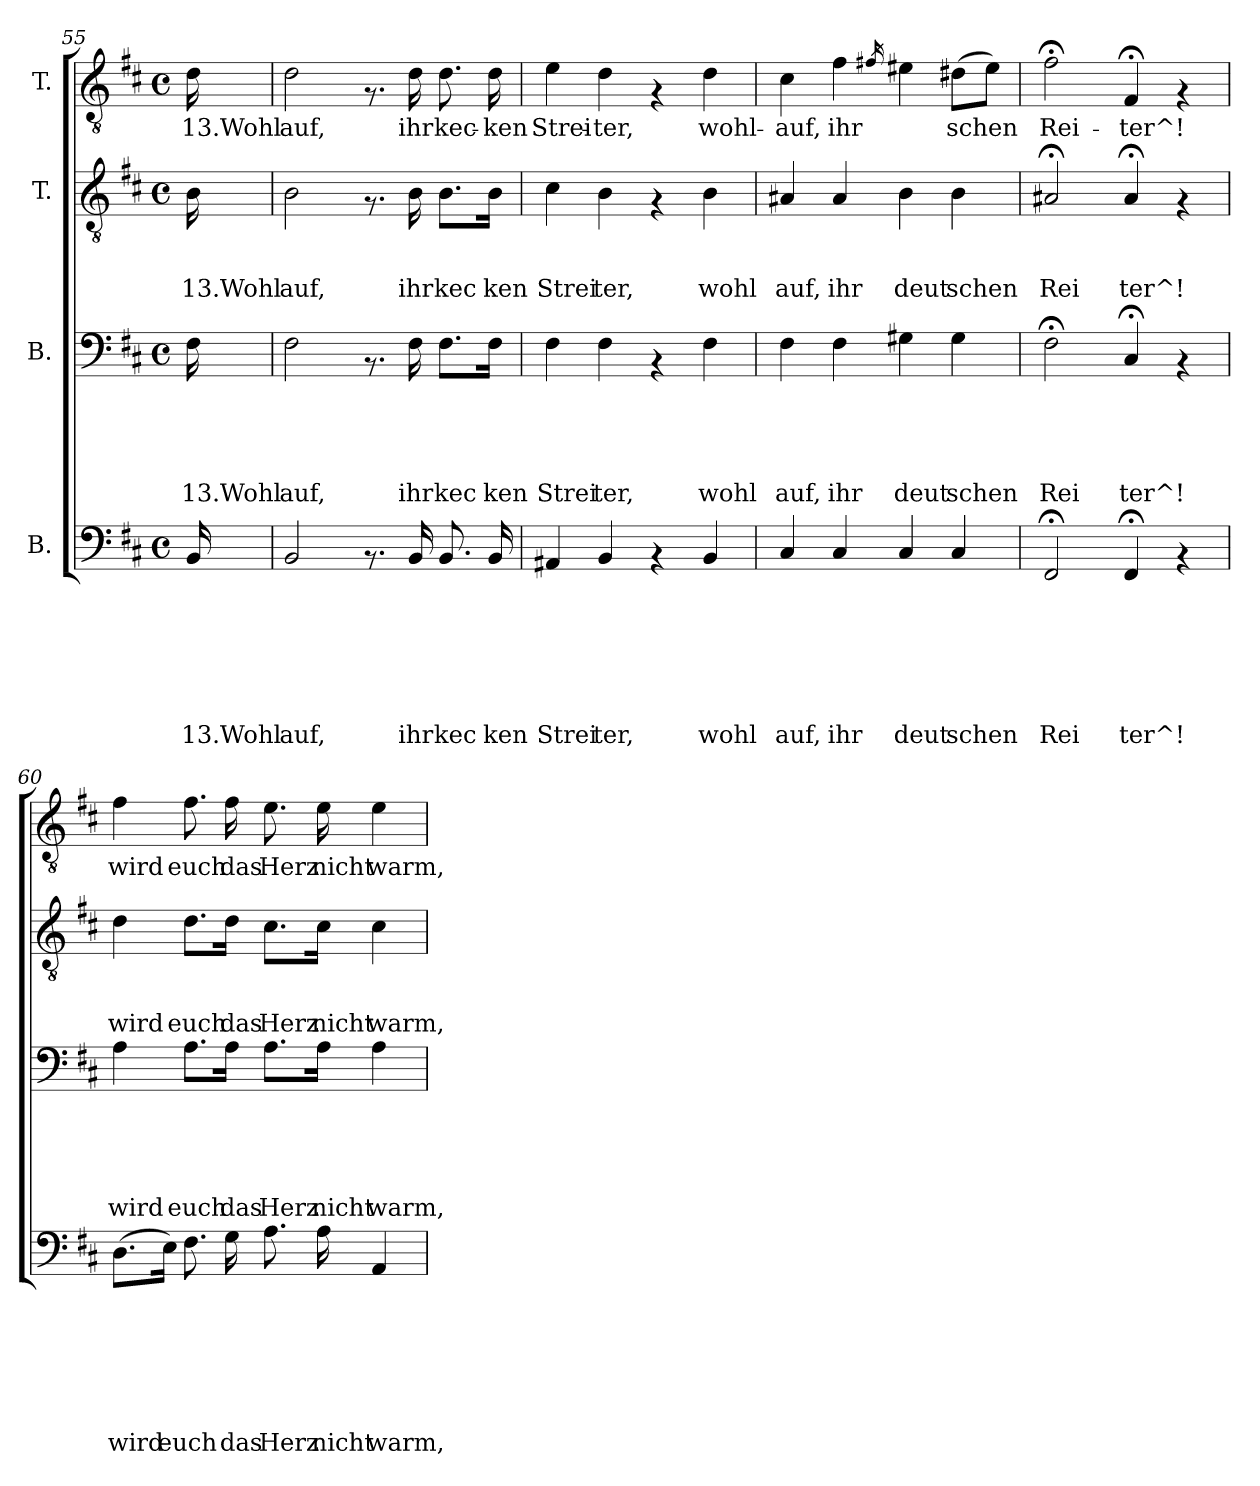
**kern	**text	**text	**text	**text	**text	**text	**text	**kern	**text	**text	**text	**text	**text	**kern	**text	**text	**text	**kern	**text
*part4	*part4	*part4	*part4	*part4	*part4	*part4	*part4	*part3	*part3	*part3	*part3	*part3	*part3	*part2	*part2	*part2	*part2	*part1	*part1
*staff4	*staff4	*staff4	*staff4	*staff4	*staff4	*staff4	*staff4	*staff3	*staff3	*staff3	*staff3	*staff3	*staff3	*staff2	*staff2	*staff2	*staff2	*staff1	*staff1
*I"B.	*	*	*	*	*	*	*	*I"B.	*	*	*	*	*	*I"T.	*	*	*	*I"T.	*
*clefF4	*	*	*	*	*	*	*	*clefF4	*	*	*	*	*	*clefGv2	*	*	*	*clefGv2	*
*k[f#c#]	*	*	*	*	*	*	*	*k[f#c#]	*	*	*	*	*	*k[f#c#]	*	*	*	*k[f#c#]	*
*D:	*	*	*	*	*	*	*	*D:	*	*	*	*	*	*D:	*	*	*	*D:	*
*M4/4	*	*	*	*	*	*	*	*M4/4	*	*	*	*	*	*M4/4	*	*	*	*M4/4	*
*met(c)	*	*	*	*	*	*	*	*met(c)	*	*	*	*	*	*met(c)	*	*	*	*met(c)	*
=55	=55	=55	=55	=55	=55	=55	=55	=55	=55	=55	=55	=55	=55	=55	=55	=55	=55	=55	=55
!	!	!	!	!	!	!	!LO:LY:b:rj	!	!	!	!	!	!LO:LY:b:rj	!	!	!	!LO:LY:b:rj	!	!LO:LY:b:rj
16BB/	.	.	.	.	.	.	13.Wohl	16F#\	.	.	.	.	13.Wohl	16B\	.	.	13.Wohl	16d\	13.Wohl
=56!	=56!	=56!	=56!	=56!	=56!	=56!	=56!	=56!	=56!	=56!	=56!	=56!	=56!	=56!	=56!	=56!	=56!	=56!	=56!
!	!	!	!	!	!	!	!LO:LY:b:rj	!	!	!	!	!	!LO:LY:b:rj	!	!	!	!LO:LY:b:rj	!	!LO:LY:b:rj
2BB/	.	.	.	.	.	.	auf,	2F#\	.	.	.	.	auf,	2B\	.	.	auf,	2d\	auf,
8.rAA	.	.	.	.	.	.	.	8.rAA	.	.	.	.	.	8.rF	.	.	.	8.rF	.
!	!	!	!	!	!	!	!LO:LY:b:rj	!	!	!	!	!	!LO:LY:b:rj	!	!	!	!LO:LY:b:rj	!	!LO:LY:b:rj
16BB/	.	.	.	.	.	.	ihr	16F#\	.	.	.	.	ihr	16B\	.	.	ihr	16d\	ihr
!	!	!	!	!	!	!	!LO:LY:b:rj	!	!	!	!	!	!LO:LY:b:rj	!	!	!	!LO:LY:b:rj	!	!LO:LY:b:rj
8.BB/	.	.	.	.	.	.	kec	8.F#\L	.	.	.	.	kec	8.B\L	.	.	kec	8.d\	kec-
!	!	!	!	!	!	!	!LO:LY:b:rj	!	!	!	!	!	!LO:LY:b:rj	!	!	!	!LO:LY:b:rj	!	!LO:LY:b:rj
16BB/	.	.	.	.	.	.	ken	16F#\Jk	.	.	.	.	ken	16B\Jk	.	.	ken	16d\	-ken
=57!	=57!	=57!	=57!	=57!	=57!	=57!	=57!	=57!	=57!	=57!	=57!	=57!	=57!	=57!	=57!	=57!	=57!	=57!	=57!
!	!	!	!	!	!	!	!LO:LY:b:rj	!	!	!	!	!	!LO:LY:b:rj	!	!	!	!LO:LY:b:rj	!	!LO:LY:b:rj
4AA#X/	.	.	.	.	.	.	Strei	4F#\	.	.	.	.	Strei	4c#\	.	.	Strei	4e\	Strei-
!	!	!	!	!	!	!	!LO:LY:b:rj	!	!	!	!	!	!LO:LY:b:rj	!	!	!	!LO:LY:b:rj	!	!LO:LY:b:rj
4BB/	.	.	.	.	.	.	ter,	4F#\	.	.	.	.	ter,	4B\	.	.	ter,	4d\	-ter,
4rAA	.	.	.	.	.	.	.	4rAA	.	.	.	.	.	4rF	.	.	.	4rF	.
!	!	!	!	!	!	!	!LO:LY:b:rj	!	!	!	!	!	!LO:LY:b:rj	!	!	!	!LO:LY:b:rj	!	!LO:LY:b:rj
4BB/	.	.	.	.	.	.	wohl	4F#\	.	.	.	.	wohl	4B\	.	.	wohl	4d\	wohl-
=58!	=58!	=58!	=58!	=58!	=58!	=58!	=58!	=58!	=58!	=58!	=58!	=58!	=58!	=58!	=58!	=58!	=58!	=58!	=58!
!	!	!	!	!	!	!	!LO:LY:b:rj	!	!	!	!	!	!LO:LY:b:rj	!	!	!	!LO:LY:b:rj	!	!LO:LY:b:rj
4C#/	.	.	.	.	.	.	auf,	4F#\	.	.	.	.	auf,	4A#X/	.	.	auf,	4c#\	-auf,
!	!	!	!	!	!	!	!LO:LY:b:rj	!	!	!	!	!	!LO:LY:b:rj	!	!	!	!LO:LY:b:rj	!	!LO:LY:b:rj
4C#/	.	.	.	.	.	.	ihr	4F#\	.	.	.	.	ihr	4A#/	.	.	ihr	4f#\	ihr
.	.	.	.	.	.	.	.	.	.	.	.	.	.	.	.	.	.	16qf#X/	.
!	!	!	!	!	!	!	!LO:LY:b:rj	!	!	!	!	!	!LO:LY:b:rj	!	!	!	!LO:LY:b:rj	!	!
4C#/	.	.	.	.	.	.	deut	4G#X\	.	.	.	.	deut	4B\	.	.	deut	4e#X\	.
!	!	!	!	!	!	!	!LO:LY:b:rj	!	!	!	!	!	!LO:LY:b:rj	!	!	!	!LO:LY:b:rj	!	!LO:LY:b:rj
4C#/	.	.	.	.	.	.	schen	4G#\	.	.	.	.	schen	4B\	.	.	schen	(>8d#X\L	schen
.	.	.	.	.	.	.	.	.	.	.	.	.	.	.	.	.	.	8e#\J)	.
=59!	=59!	=59!	=59!	=59!	=59!	=59!	=59!	=59!	=59!	=59!	=59!	=59!	=59!	=59!	=59!	=59!	=59!	=59!	=59!
!	!	!	!	!	!	!	!LO:LY:b:rj	!	!	!	!	!	!LO:LY:b:rj	!	!	!	!LO:LY:b:rj	!	!LO:LY:b:rj
2FF#;</	.	.	.	.	.	.	Rei	2F#;<\	.	.	.	.	Rei	2A#X;</	.	.	Rei	2f#;<\	Rei-
!	!	!	!	!	!	!	!LO:LY:b:rj	!	!	!	!	!	!LO:LY:b:rj	!	!	!	!LO:LY:b:rj	!	!LO:LY:b:rj
4FF#;</	.	.	.	.	.	.	ter^!	4C#;</	.	.	.	.	ter^!	4A#;</	.	.	ter^!	4F#;</	-ter^!
4rAA	.	.	.	.	.	.	.	4rAA	.	.	.	.	.	4rF	.	.	.	4rF	.
!!LO:PB:g=z
=60!	=60!	=60!	=60!	=60!	=60!	=60!	=60!	=60!	=60!	=60!	=60!	=60!	=60!	=60!	=60!	=60!	=60!	=60!	=60!
!	!	!	!	!	!	!	!LO:LY:b:rj	!	!	!	!	!	!LO:LY:b:rj	!	!	!	!LO:LY:b:rj	!	!LO:LY:b:rj
(>8.D\L	.	.	.	.	.	.	wird	4A\	.	.	.	.	wird	4d\	.	.	wird	4f#\	wird
!	!	!	!	!	!	!	!LO:LY:b:rj	!	!	!	!	!	!	!	!	!	!	!	!
16E\Jk)	.	.	.	.	.	.	euch	.	.	.	.	.	.	.	.	.	.	.	.
!	!	!	!	!	!	!	!	!	!	!	!	!	!LO:LY:b:rj	!	!	!	!LO:LY:b:rj	!	!LO:LY:b:rj
8.F#\	.	.	.	.	.	.	.	8.A\L	.	.	.	.	euch	8.d\L	.	.	euch	8.f#\	euch
!	!	!	!	!	!	!	!LO:LY:b:rj	!	!	!	!	!	!LO:LY:b:rj	!	!	!	!LO:LY:b:rj	!	!LO:LY:b:rj
16G\	.	.	.	.	.	.	das	16A\Jk	.	.	.	.	das	16d\Jk	.	.	das	16f#\	das
!	!	!	!	!	!	!	!LO:LY:b:rj	!	!	!	!	!	!LO:LY:b:rj	!	!	!	!LO:LY:b:rj	!	!LO:LY:b:rj
8.A\	.	.	.	.	.	.	Herz	8.A\L	.	.	.	.	Herz	8.c#\L	.	.	Herz	8.e\	Herz
!	!	!	!	!	!	!	!LO:LY:b:rj	!	!	!	!	!	!LO:LY:b:rj	!	!	!	!LO:LY:b:rj	!	!LO:LY:b:rj
16A\	.	.	.	.	.	.	nicht	16A\Jk	.	.	.	.	nicht	16c#\Jk	.	.	nicht	16e\	nicht
!	!	!	!	!	!	!	!LO:LY:b:rj	!	!	!	!	!	!LO:LY:b:rj	!	!	!	!LO:LY:b:rj	!	!LO:LY:b:rj
4AA/	.	.	.	.	.	.	warm,	4A\	.	.	.	.	warm,	4c#\	.	.	warm,	4e\	warm,
=!	=!	=!	=!	=!	=!	=!	=!	=!	=!	=!	=!	=!	=!	=!	=!	=!	=!	=!	=!
*-	*-	*-	*-	*-	*-	*-	*-	*-	*-	*-	*-	*-	*-	*-	*-	*-	*-	*-	*-
